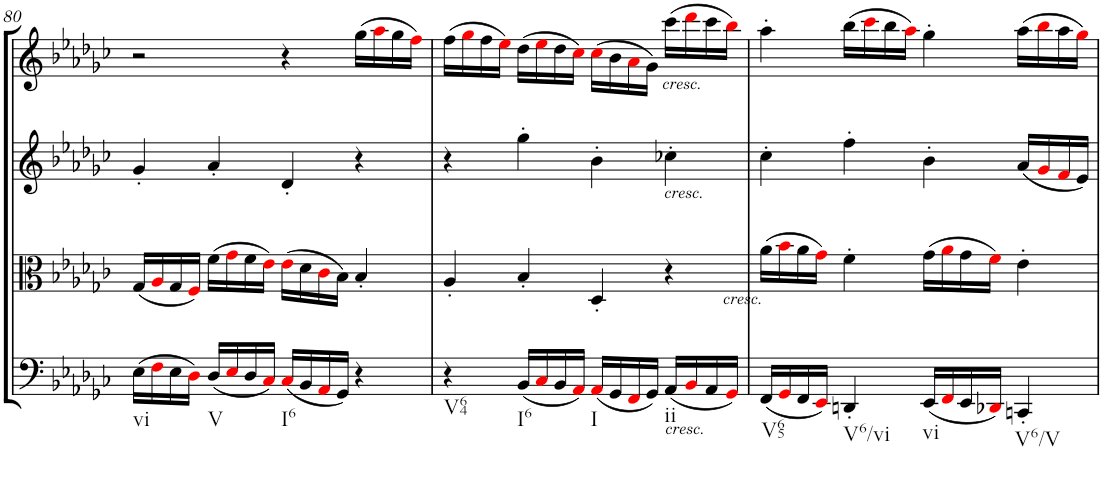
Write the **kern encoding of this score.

**kern	**kern	**kern	**kern
*part4	*part3	*part2	*part1
*staff4	*staff3	*staff2	*staff1
*I"Violoncello.	*I"Viola.	*I"Violino II.	*I"Violino I.
*I'Vc	*I'Vla	*I'Vln	*I'Vln
!!LO:PB:g=z
*clefF4	*clefC3	*clefG2	*clefG2
*k[b-e-a-d-g-c-]	*k[b-e-a-d-g-c-]	*k[b-e-a-d-g-c-]	*k[b-e-a-d-g-c-]
*G-:	*G-:	*G-:	*G-:
*M4/4	*M4/4	*M4/4	*M4/4
*met(c)	*met(c)	*met(c)	*met(c)
=80	=80	=80	=80
!LO:TX:b:t=vi	!	!	!
(16E-\LL	(16G-/LL	4g-'/	2r
16Fi\	16A-i/	.	.
16E-\	16G-/	.	.
16D-i\JJ)	16Fi/JJ)	.	.
!LO:TX:b:t=V	!	!	!
(16D-/LL	(16f\LL	4a-'/	.
16E-i/	16g-i\	.	.
16D-/	16f\	.	.
16C-i/JJ)	16e-i\JJ)	.	.
!LO:TX:b:t=I6	!	!	!
(16C-i/LL	(16e-i\LL	4d-'/	4r
16BB-/	16d-\	.	.
16AA-i/	16c-i\	.	.
16GG-/JJ)	16B-\JJ)	.	.
4r	4B-'/	4r	(16gg-\LL
.	.	.	16aa-i\
.	.	.	16gg-\
.	.	.	16ffi\JJ)
=81	=81	=81	=81
!LO:TX:b:t=V64	!	!	!
4r	4A-'/	4r	(16ff\LL
.	.	.	16gg-i\
.	.	.	16ff\
.	.	.	16ee-i\JJ)
!LO:TX:b:t=I6	!	!	!
(16BB-/LL	4B-'/	4gg-'\	(16dd-\LL
16C-i/	.	.	16ee-i\
16BB-/	.	.	16dd-\
16AA-i/JJ)	.	.	16cc-i\JJ)
!LO:TX:b:t=I	!	!	!
(16AA-i/LL	4D-'/	4b-'\	(16cc-i\LL
16GG-/	.	.	16b-\
16FFi/	.	.	16a-i\
16GG-/JJ)	.	.	16g-\JJ)
!	!	!	!LO:TX:b:i:t=cresc.
!	!	!LO:TX:b:i:t=cresc.	!
!LO:TX:b:i:t=cresc.	!	!	!
!LO:TX:b:t=ii	!	!	!
(16AA-/LL	4r	4cc-X'\	(16ccc-\LL
16BB-i/	.	.	16ddd-i\
16AA-/	.	.	16ccc-\
16GG-i/JJ)	.	.	16bb-i\JJ)
!	!LO:TX:b:i:t=cresc.	!	!
=82	=82	=82	=82
!LO:TX:b:t=V65	!	!	!
(16FF/LL	(16a-\LL	4cc-'\	4aa-'\
16GG-i/	16b-i\	.	.
16FF/	16a-\	.	.
16EE-i/JJ)	16g-i\JJ)	.	.
!LO:TX:b:t=V6/vi	!	!	!
4DDn'/	4f'\	4ff'\	(16bb-\LL
.	.	.	16ccc-i\
.	.	.	16bb-\
.	.	.	16aa-i\JJ)
!LO:TX:b:t=vi	!	!	!
(16EE-/LL	(16g-\LL	4b-'\	4gg-'\
16FFi/	16a-i\	.	.
16EE-/	16g-\	.	.
16DD-Xi/JJ)	16fi\JJ)	.	.
!LO:TX:b:t=V6/V	!	!	!
4CCn'/	4e-'\	(16a-/LL	(16aa-\LL
.	.	16g-i/	16bb-i\
.	.	16fi/	16aa-\
.	.	16e-/JJ)	16gg-i\JJ)
=	=	=	=
*-	*-	*-	*-
